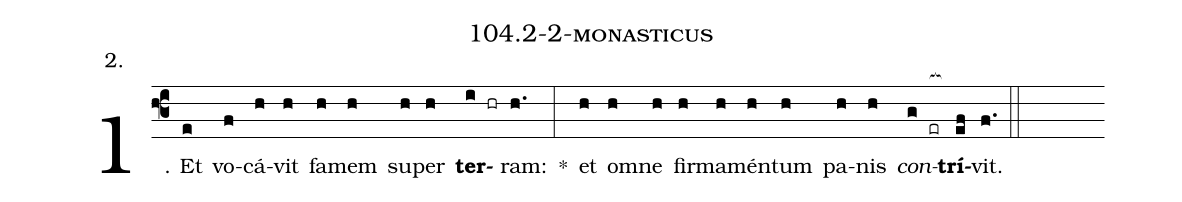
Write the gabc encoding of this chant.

name: 104.2-2-monasticus;
annotation: 2.;
%%
(f3)1. Et(e) vo(f)cá(h)vit(h) fa(h)mem(h) su(h)per(h) <b>ter</b>(i hr)ram:(h.) *(:) et(h) om(h)ne(h) fir(h)ma(h)mén(h)tum(h) pa(h)nis(h) <i>con</i>(g er[ocb:1{])<b>trí</b>(ef[ocb:0}])vit.(f.) (::)


%E(h) u(h) o(h) u(g) a(ef) e.(f.) (::)
